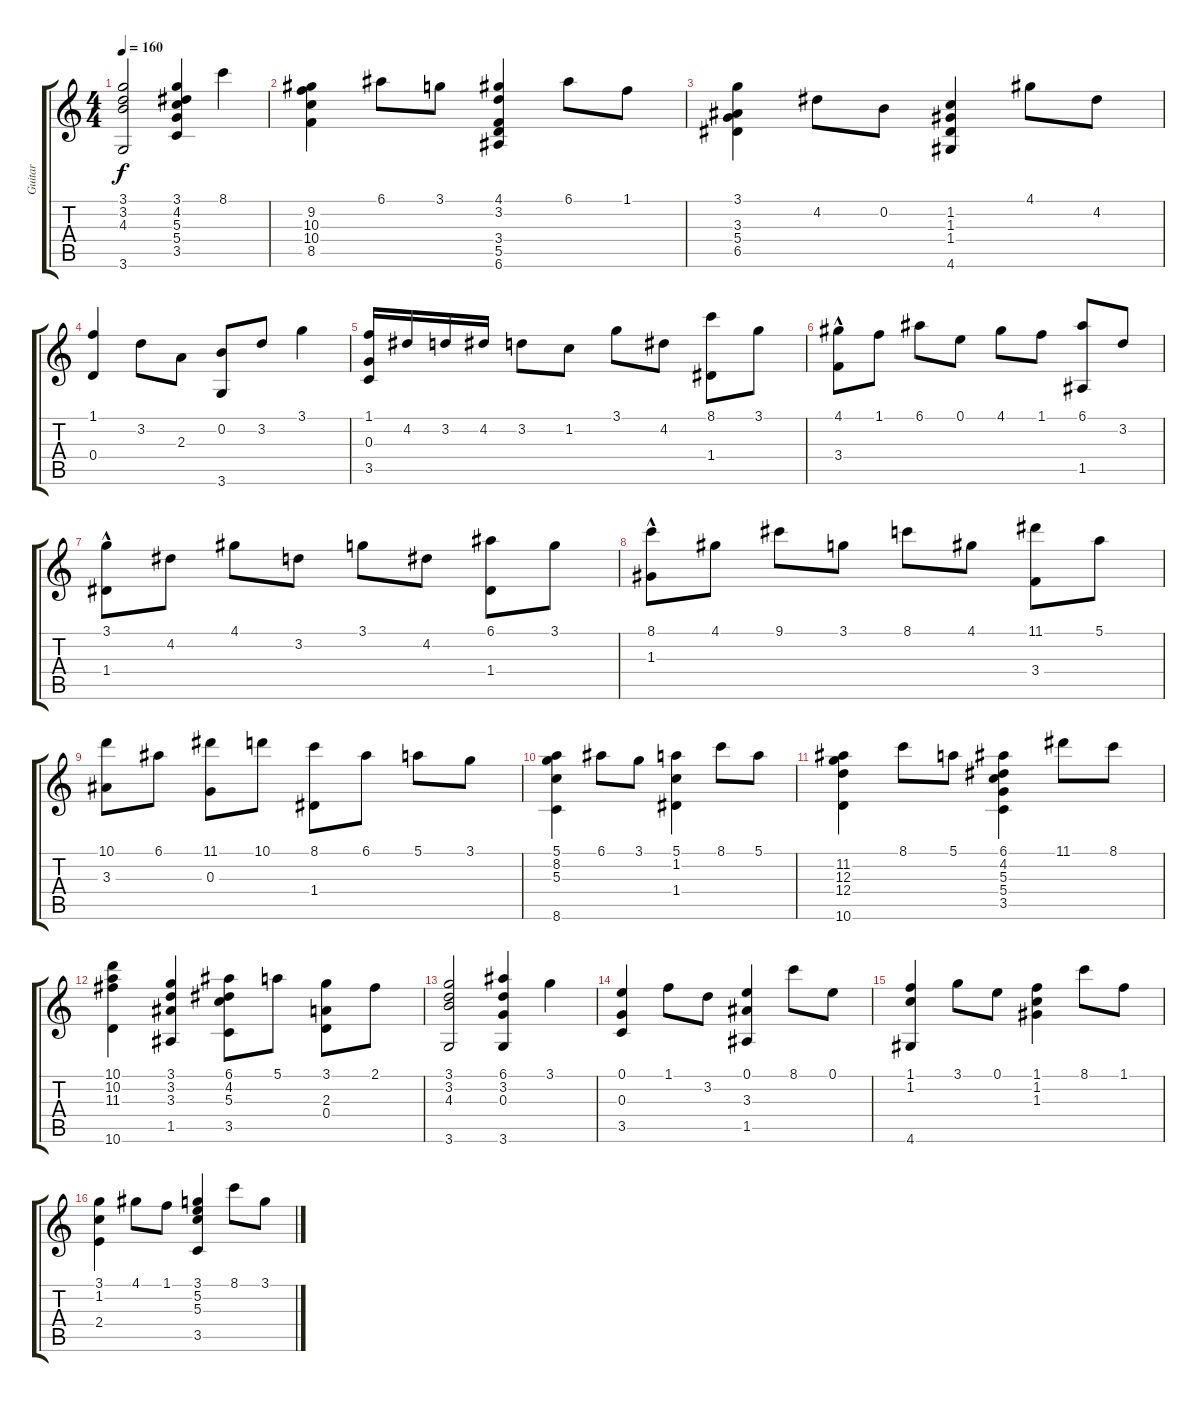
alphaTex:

\track ("Guitar" "Guitar") {instrument acousticguitarsteel}
\staff {score tabs}
\tuning (E4 B3 G3 D3 A2 E2) {hide}
\ts (4 4)
\tempo 160
\clef g2
\ks c
(3.1 3.2 4.3 3.6).2{dy f} (3.1 4.2 5.3 5.4 3.5).4 8.1.4 |
(9.2 10.3 10.4 8.5).4 6.1.8 3.1.8 (4.1 3.2 3.4 5.5 6.6).4 6.1.8 1.1.8 |
(3.1 3.3 5.4 6.5).4 4.2.8 0.2.8 (1.2 1.3 1.4 4.6).4 4.1.8 4.2.8 |
(1.1 0.4).4 3.2.8 2.3.8 (0.2 3.6).8 3.2.8 3.1.4 |
(1.1 0.3 3.5).16 4.2.16 3.2.16 4.2.16 3.2.8 1.2.8 3.1.8 4.2.8 (8.1 1.4).8 3.1.8 |
(4.1 3.4{hac}).8 1.1.8 6.1.8 0.1.8 4.1.8 1.1.8 (6.1 1.5).8 3.2.8 |
(3.1 1.4{hac}).8 4.2.8 4.1.8 3.2.8 3.1.8 4.2.8 (6.1 1.4).8 3.1.8 |
(8.1 1.3{hac}).8 4.1.8 9.1.8 3.1.8 8.1.8 4.1.8 (11.1 3.4).8 5.1.8 |
(10.1 3.3).8 6.1.8 (11.1 0.3).8 10.1.8 (8.1 1.4).8 6.1.8 5.1.8 3.1.8 |
(5.1 8.2 5.3 8.6).4 6.1.8 3.1.8 (5.1 1.2 1.4).4 8.1.8 5.1.8 |
(11.2 12.3 12.4 10.6).4 8.1.8 5.1.8 (6.1 4.2 5.3 5.4 3.5).4 11.1.8 8.1.8 |
(10.1 10.2 11.3 10.6).4 (3.1 3.2 3.3 1.5).4 (6.1 4.2 5.3 3.5).8 5.1.8 (3.1 2.3 0.4).8 2.1.8 |
(3.1 3.2 4.3 3.6).2 (6.1 3.2 0.3 3.6).4 3.1.4 |
(0.1 0.3 3.5).4 1.1.8 3.2.8 (0.1 3.3 1.5).4 8.1.8 0.1.8 |
(1.1 1.2 4.6).4 3.1.8 0.1.8 (1.1 1.2 1.3).4 8.1.8 1.1.8 |
(3.1 1.2 2.4).4 4.1.8 1.1.8 (3.1 5.2 5.3 3.5).4 8.1.8 3.1.8
